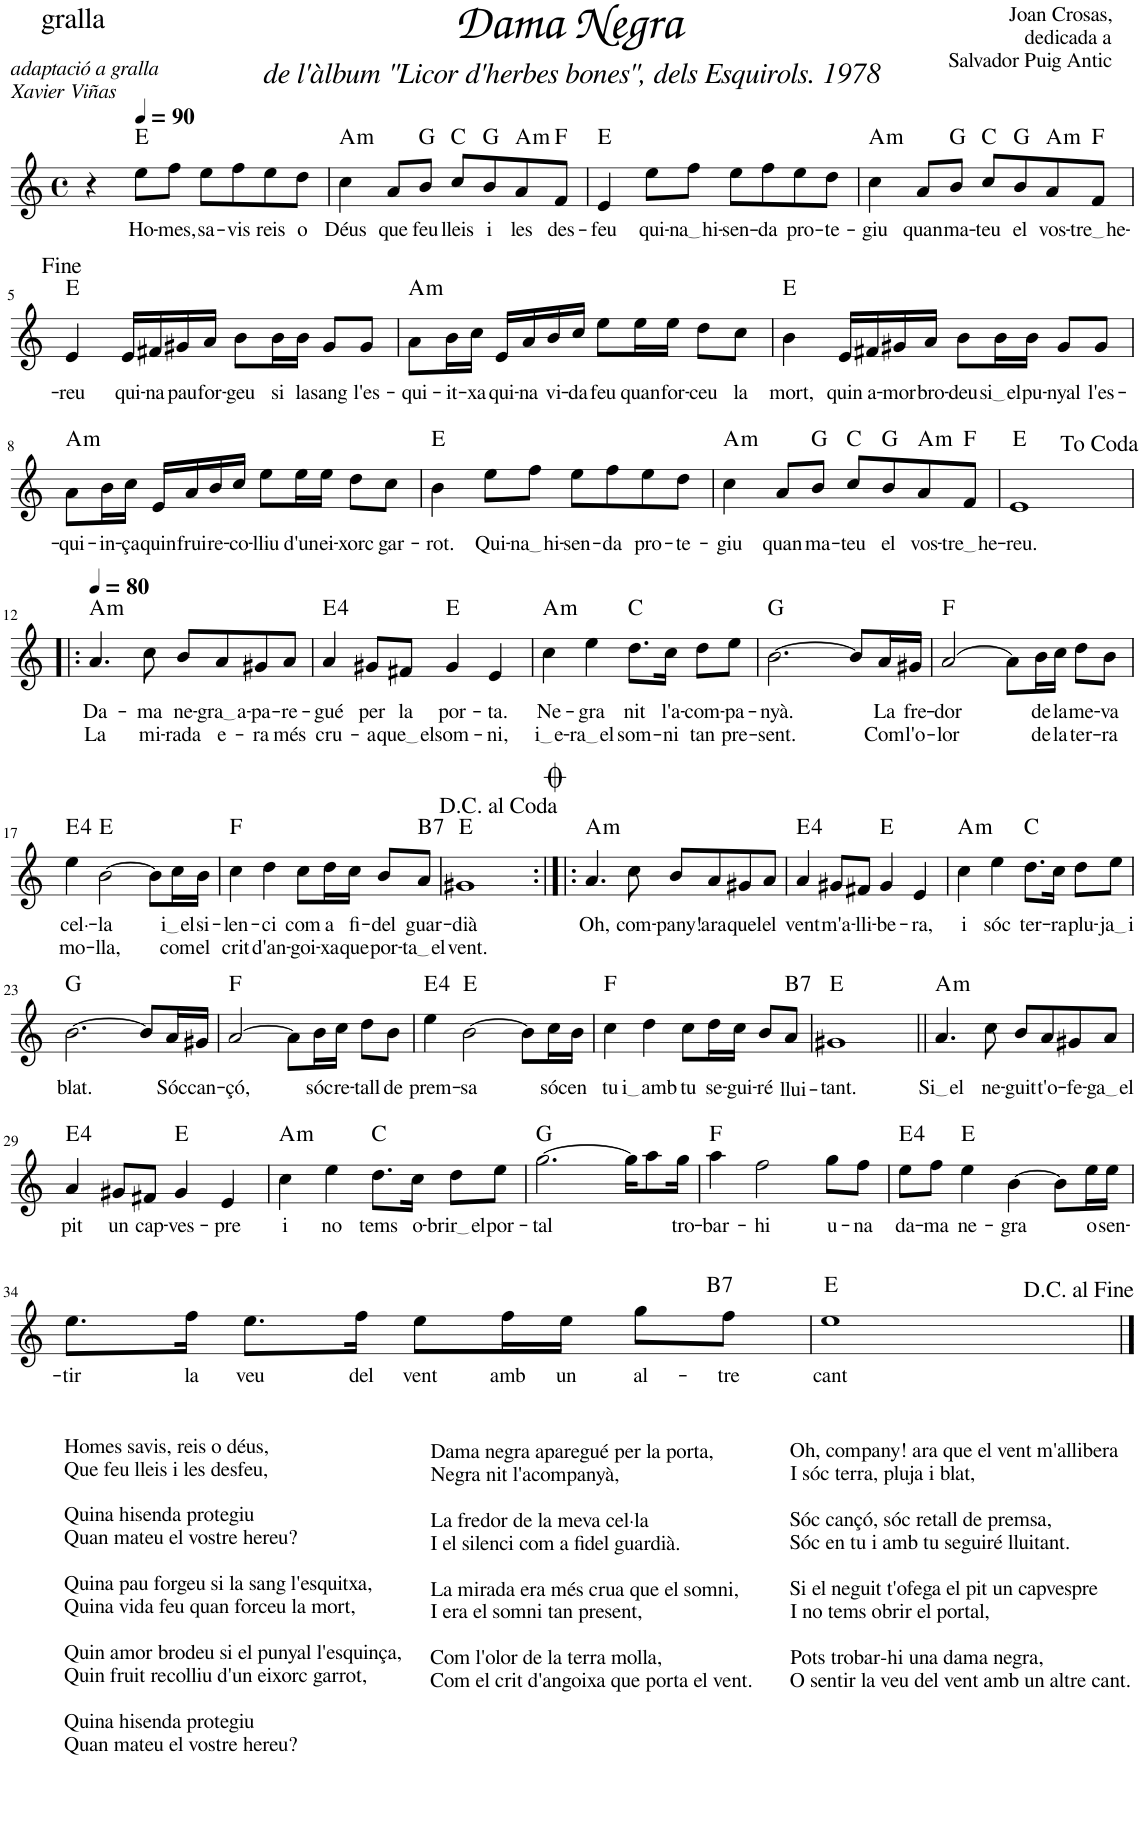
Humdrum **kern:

**kern	**text	**text	**harte
*part1	*part1	*part1	*part1
*staff1	*staff1	*staff1	*
*I"Oboè	*	*	*
*I'Ob.	*	*	*
*clefG2	*	*	*
*k[]	*	*	*
*M4/4	*	*	*
*met(c)	*	*	*
=1	=1	=1	=1
4r	.	.	.
*MM90	*	*	*
!	!LO:LY:b	!	!
8ee\L	Ho-	.	E:maj
!	!LO:LY:b	!	!
8ff\J	-mes,	.	.
!	!LO:LY:b	!	!
8ee\L	sa-	.	.
!	!LO:LY:b	!	!
8ff\	-vis	.	.
!	!LO:LY:b	!	!
8ee\	reis	.	.
!	!LO:LY:b	!	!
8dd\J	o	.	.
=2	=2	=2	=2
!	!LO:LY:b	!	!LO:H:kt=m
4cc\	Déus	.	A:min
!	!LO:LY:b	!	!
8a/L	que	.	.
!	!LO:LY:b	!	!
8b/J	feu	.	G:maj
!	!LO:LY:b	!	!
8cc/L	lleis	.	C:maj
!	!LO:LY:b	!	!
8b/	i	.	G:maj
!	!LO:LY:b	!	!LO:H:kt=m
8a/	les	.	A:min
!	!LO:LY:b	!	!
8f/J	des-	.	F:maj
=3	=3	=3	=3
!	!LO:LY:b	!	!
4e/	-feu	.	E:maj
!	!LO:LY:b	!	!
8ee\L	qui-	.	.
!	!LO:LY:b	!	!
8ff\J	na hi	.	.
!	!LO:LY:b	!	!
8ee\L	-sen-	.	.
!	!LO:LY:b	!	!
8ff\	-da	.	.
!	!LO:LY:b	!	!
8ee\	pro-	.	.
!	!LO:LY:b	!	!
8dd\J	-te-	.	.
=4	=4	=4	=4
!	!LO:LY:b	!	!LO:H:kt=m
4cc\	-giu	.	A:min
!	!LO:LY:b	!	!
8a/L	quan	.	.
!	!LO:LY:b	!	!
8b/J	ma-	.	G:maj
!	!LO:LY:b	!	!
8cc/L	-teu	.	C:maj
!	!LO:LY:b	!	!
8b/	el	.	G:maj
!	!LO:LY:b	!	!LO:H:kt=m
8a/	vos-	.	A:min
!	!LO:LY:b	!	!
8f/J	tre he	.	F:maj
!!LO:LB:g=z
=5	=5	=5	=5
!	!LO:LY:b	!	!
4e/	-reu	.	E:maj
!	!LO:LY:b	!	!
16e/LL	qui-	.	.
!	!LO:LY:b	!	!
16f#X/	-na	.	.
!	!LO:LY:b	!	!
16g#X/	pau	.	.
!	!LO:LY:b	!	!
16a/JJ	for-	.	.
!	!LO:LY:b	!	!
8b\L	-geu	.	.
!	!LO:LY:b	!	!
16b\L	si	.	.
!	!LO:LY:b	!	!
16b\JJ	la	.	.
!	!LO:LY:b	!	!
8g#/L	sang	.	.
!	!LO:LY:b	!	!
8g#/J	l'es-	.	.
=6	=6	=6	=6
!	!LO:LY:b	!	!LO:H:kt=m
8a\L	-qui-	.	A:min
!	!LO:LY:b	!	!
16b\L	-it-	.	.
!	!LO:LY:b	!	!
16cc\JJ	-xa	.	.
!	!LO:LY:b	!	!
16e/LL	qui-	.	.
!	!LO:LY:b	!	!
16a/	-na	.	.
!	!LO:LY:b	!	!
16b/	vi-	.	.
!	!LO:LY:b	!	!
16cc/JJ	-da	.	.
!	!LO:LY:b	!	!
8ee\L	feu	.	.
!	!LO:LY:b	!	!
16ee\L	quan	.	.
!	!LO:LY:b	!	!
16ee\JJ	for-	.	.
!	!LO:LY:b	!	!
8dd\L	-ceu	.	.
!	!LO:LY:b	!	!
8cc\J	la	.	.
=7	=7	=7	=7
!	!LO:LY:b	!	!
4b\	mort,	.	E:maj
!	!LO:LY:b	!	!
16e/LL	quin	.	.
!	!LO:LY:b	!	!
16f#X/	a-	.	.
!	!LO:LY:b	!	!
16g#X/	-mor	.	.
!	!LO:LY:b	!	!
16a/JJ	bro-	.	.
!	!LO:LY:b	!	!
8b\L	-deu	.	.
!	!LO:LY:b	!	!
16b\L	si el	.	.
!	!LO:LY:b	!	!
16b\JJ	pu-	.	.
!	!LO:LY:b	!	!
8g#/L	-nyal	.	.
!	!LO:LY:b	!	!
8g#/J	l'es-	.	.
!!LO:LB:g=z
=8	=8	=8	=8
!	!LO:LY:b	!	!LO:H:kt=m
8a\L	-qui-	.	A:min
!	!LO:LY:b	!	!
16b\L	-in-	.	.
!	!LO:LY:b	!	!
16cc\JJ	-ça	.	.
!	!LO:LY:b	!	!
16e/LL	quin	.	.
!	!LO:LY:b	!	!
16a/	frui	.	.
!	!LO:LY:b	!	!
16b/	re-	.	.
!	!LO:LY:b	!	!
16cc/JJ	-co-	.	.
!	!LO:LY:b	!	!
8ee\L	-lliu	.	.
!	!LO:LY:b	!	!
16ee\L	d'un	.	.
!	!LO:LY:b	!	!
16ee\JJ	ei-	.	.
!	!LO:LY:b	!	!
8dd\L	-xorc	.	.
!	!LO:LY:b	!	!
8cc\J	gar-	.	.
=9	=9	=9	=9
!	!LO:LY:b	!	!
4b\	-rot.	.	E:maj
!	!LO:LY:b	!	!
8ee\L	Qui-	.	.
!	!LO:LY:b	!	!
8ff\J	na hi	.	.
!	!LO:LY:b	!	!
8ee\L	-sen-	.	.
!	!LO:LY:b	!	!
8ff\	-da	.	.
!	!LO:LY:b	!	!
8ee\	pro-	.	.
!	!LO:LY:b	!	!
8dd\J	-te-	.	.
=10	=10	=10	=10
!	!LO:LY:b	!	!LO:H:kt=m
4cc\	-giu	.	A:min
!	!LO:LY:b	!	!
8a/L	quan	.	.
!	!LO:LY:b	!	!
8b/J	ma-	.	G:maj
!	!LO:LY:b	!	!
8cc/L	-teu	.	C:maj
!	!LO:LY:b	!	!
8b/	el	.	G:maj
!	!LO:LY:b	!	!LO:H:kt=m
8a/	vos-	.	A:min
!	!LO:LY:b	!	!
8f/J	tre he	.	F:maj
=11	=11	=11	=11
!	!LO:LY:b	!	!
1e	-reu.	.	E:maj
!!LO:LB:g=z
=12!|:	=12!|:	=12!|:	=12!|:
*MM80	*	*	*
!	!LO:LY:b	!LO:LY:b	!LO:H:kt=m
4.a/	Da-	La	A:min
!	!LO:LY:b	!LO:LY:b	!
8cc\	-ma	mi-	.
!	!LO:LY:b	!LO:LY:b	!
8b/L	ne-	-rada	.
!	!LO:LY:b	!LO:LY:b	!
8a/	gra a	e-	.
!	!LO:LY:b	!LO:LY:b	!
8g#X/	-pa-	-ra	.
!	!LO:LY:b	!LO:LY:b	!
8a/J	-re-	més	.
=13	=13	=13	=13
!	!LO:LY:b	!LO:LY:b	!
4a/	-gué	cru-	E:maj(4)
!	!LO:LY:b	!LO:LY:b	!
8g#X/L	per	-a	.
!	!LO:LY:b	!LO:LY:b	!
8f#X/J	la	que el	.
!	!LO:LY:b	!LO:LY:b	!
4g#/	por-	som-	E:maj
!	!LO:LY:b	!LO:LY:b	!
4e/	-ta.	-ni,	.
=14	=14	=14	=14
!	!LO:LY:b	!LO:LY:b	!LO:H:kt=m
4cc\	Ne-	i e	A:min
!	!LO:LY:b	!LO:LY:b	!
4ee\	-gra	ra el	.
!	!LO:LY:b	!LO:LY:b	!
8.dd\L	nit	som-	C:maj
!	!LO:LY:b	!LO:LY:b	!
16cc\Jk	l'a-	-ni	.
!	!LO:LY:b	!LO:LY:b	!
8dd\L	-com-	tan	.
!	!LO:LY:b	!LO:LY:b	!
8ee\J	-pa-	pre-	.
=15	=15	=15	=15
!	!LO:LY:b	!LO:LY:b	!
[2.b\	-nyà.	-sent.	G:maj
8b/L]	.	.	.
!	!LO:LY:b	!LO:LY:b	!
16a/L	La	Com	.
!	!LO:LY:b	!LO:LY:b	!
16g#X/JJ	fre-	l'o-	.
=16	=16	=16	=16
!	!LO:LY:b	!LO:LY:b	!
[2a/	-dor	-lor	F:maj
8a\L]	.	.	.
!	!LO:LY:b	!LO:LY:b	!
16b\L	de	de	.
!	!LO:LY:b	!LO:LY:b	!
16cc\JJ	la	la	.
!	!LO:LY:b	!LO:LY:b	!
8dd\L	me-	ter-	.
!	!LO:LY:b	!LO:LY:b	!
8b\J	-va	-ra	.
!!LO:LB:g=z
=17	=17	=17	=17
!	!LO:LY:b	!LO:LY:b	!
4ee\	cel·-	mo-	E:maj(4)
!	!LO:LY:b	!LO:LY:b	!
[2b\	-la	-lla,	E:maj
8b\L]	.	.	.
!	!LO:LY:b	!LO:LY:b	!
16cc\L	i el	com	.
!	!LO:LY:b	!LO:LY:b	!
16b\JJ	si-	el	.
=18	=18	=18	=18
!	!LO:LY:b	!LO:LY:b	!
4cc\	-len-	crit	F:maj
!	!LO:LY:b	!LO:LY:b	!
4dd\	-ci	d'an-	.
!	!LO:LY:b	!LO:LY:b	!
8cc\L	com	-goi-	.
!	!LO:LY:b	!LO:LY:b	!
16dd\L	a	-xa	.
!	!LO:LY:b	!LO:LY:b	!
16cc\JJ	fi-	que	.
!	!LO:LY:b	!LO:LY:b	!
8b/L	-del	por-	.
!	!LO:LY:b	!LO:LY:b	!LO:H:kt=7
8a/J	guar-	ta el	B:7
=19	=19	=19	=19
!	!LO:LY:b	!LO:LY:b	!
1g#X	-dià	vent.	E:maj
=20:|!|:	=20:|!|:	=20:|!|:	=20:|!|:
!	!LO:LY:b	!	!LO:H:kt=m
4.a/	Oh,	.	A:min
!	!LO:LY:b	!	!
8cc\	com-	.	.
!	!LO:LY:b	!	!
8b/L	-pany!	.	.
!	!LO:LY:b	!	!
8a/	ara	.	.
!	!LO:LY:b	!	!
8g#X/	quel	.	.
!	!LO:LY:b	!	!
8a/J	el	.	.
=21	=21	=21	=21
!	!LO:LY:b	!	!
4a/	vent	.	E:maj(4)
!	!LO:LY:b	!	!
8g#X/L	m'a-	.	.
!	!LO:LY:b	!	!
8f#X/J	-lli-	.	.
!	!LO:LY:b	!	!
4g#/	-be-	.	E:maj
!	!LO:LY:b	!	!
4e/	-ra,	.	.
=22	=22	=22	=22
!	!LO:LY:b	!	!LO:H:kt=m
4cc\	i	.	A:min
!	!LO:LY:b	!	!
4ee\	sóc	.	.
!	!LO:LY:b	!	!
8.dd\L	ter-	.	C:maj
!	!LO:LY:b	!	!
16cc\Jk	-ra	.	.
!	!LO:LY:b	!	!
8dd\L	plu-	.	.
!	!LO:LY:b	!	!
8ee\J	ja i	.	.
!!LO:LB:g=z
=23	=23	=23	=23
!	!LO:LY:b	!	!
[2.b\	blat.	.	G:maj
8b/L]	.	.	.
!	!LO:LY:b	!	!
16a/L	Sóc	.	.
!	!LO:LY:b	!	!
16g#X/JJ	can-	.	.
=24	=24	=24	=24
!	!LO:LY:b	!	!
[2a/	-çó,	.	F:maj
8a\L]	.	.	.
!	!LO:LY:b	!	!
16b\L	sóc	.	.
!	!LO:LY:b	!	!
16cc\JJ	re-	.	.
!	!LO:LY:b	!	!
8dd\L	-tall	.	.
!	!LO:LY:b	!	!
8b\J	de	.	.
=25	=25	=25	=25
!	!LO:LY:b	!	!
4ee\	prem-	.	E:maj(4)
!	!LO:LY:b	!	!
[2b\	-sa	.	E:maj
8b\L]	.	.	.
!	!LO:LY:b	!	!
16cc\L	sóc	.	.
!	!LO:LY:b	!	!
16b\JJ	en	.	.
=26	=26	=26	=26
!	!LO:LY:b	!	!
4cc\	tu	.	F:maj
!	!LO:LY:b	!	!
4dd\	i amb	.	.
!	!LO:LY:b	!	!
8cc\L	tu	.	.
!	!LO:LY:b	!	!
16dd\L	se-	.	.
!	!LO:LY:b	!	!
16cc\JJ	-gui-	.	.
!	!LO:LY:b	!	!
8b/L	-ré	.	.
!	!LO:LY:b	!	!LO:H:kt=7
8a/J	llui-	.	B:7
=27	=27	=27	=27
!	!LO:LY:b	!	!
1g#X	-tant.	.	E:maj
=28||	=28||	=28||	=28||
!	!LO:LY:b	!	!LO:H:kt=m
4.a/	Si el	.	A:min
!	!LO:LY:b	!	!
8cc\	ne-	.	.
!	!LO:LY:b	!	!
8b/L	-guit	.	.
!	!LO:LY:b	!	!
8a/	t'o-	.	.
!	!LO:LY:b	!	!
8g#X/	-fe-	.	.
!	!LO:LY:b	!	!
8a/J	ga el	.	.
!!LO:LB:g=z
=29	=29	=29	=29
!	!LO:LY:b	!	!
4a/	pit	.	E:maj(4)
!	!LO:LY:b	!	!
8g#X/L	un	.	.
!	!LO:LY:b	!	!
8f#X/J	cap-	.	.
!	!LO:LY:b	!	!
4g#/	-ves-	.	E:maj
!	!LO:LY:b	!	!
4e/	-pre	.	.
=30	=30	=30	=30
!	!LO:LY:b	!	!LO:H:kt=m
4cc\	i	.	A:min
!	!LO:LY:b	!	!
4ee\	no	.	.
!	!LO:LY:b	!	!
8.dd\L	tems	.	C:maj
!	!LO:LY:b	!	!
16cc\Jk	o-	.	.
!	!LO:LY:b	!	!
8dd\L	brir el	.	.
!	!LO:LY:b	!	!
8ee\J	por-	.	.
=31	=31	=31	=31
!	!LO:LY:b	!	!
[2.gg\	-tal	.	G:maj
16gg\KL]	.	.	.
8aa\	.	.	.
!	!LO:LY:b	!	!
16gg\Jk	tro-	.	.
=32	=32	=32	=32
!	!LO:LY:b	!	!
4aa\	-bar-	.	F:maj
!	!LO:LY:b	!	!
2ff\	-hi	.	.
!	!LO:LY:b	!	!
8gg\L	u-	.	.
!	!LO:LY:b	!	!
8ff\J	-na	.	.
=33	=33	=33	=33
!	!LO:LY:b	!	!
8ee\L	da-	.	E:maj(4)
!	!LO:LY:b	!	!
8ff\J	-ma	.	.
!	!LO:LY:b	!	!
4ee\	ne-	.	E:maj
!	!LO:LY:b	!	!
[4b\	-gra	.	.
8b\L]	.	.	.
!	!LO:LY:b	!	!
16ee\L	o	.	.
!	!LO:LY:b	!	!
16ee\JJ	sen-	.	.
!!LO:LB:g=z
=34	=34	=34	=34
!	!LO:LY:b	!	!
8.ee\L	-tir	.	.
!	!LO:LY:b	!	!
16ff\Jk	la	.	.
!	!LO:LY:b	!	!
8.ee\L	veu	.	.
!	!LO:LY:b	!	!
16ff\Jk	del	.	.
!	!LO:LY:b	!	!
8ee\L	vent	.	.
!	!LO:LY:b	!	!
16ff\L	amb	.	.
!	!LO:LY:b	!	!
16ee\JJ	un	.	.
!	!LO:LY:b	!	!
8gg\L	al-	.	.
!	!LO:LY:b	!	!LO:H:kt=7
8ff\J	-tre	.	B:7
=35	=35	=35	=35
!	!LO:LY:b	!	!
1ee	cant	.	E:maj
==	==	==	==
*-	*-	*-	*-
